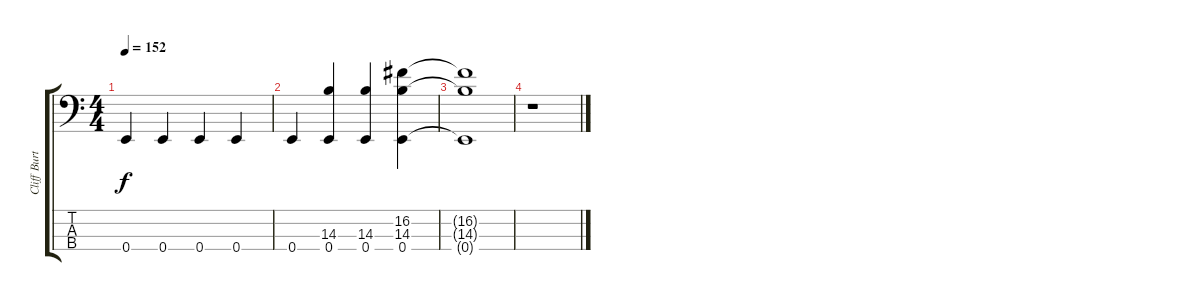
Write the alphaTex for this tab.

\track ("Cliff Burton" "Cliff Burt") {instrument electricbasspick}
\staff {score tabs}
\tuning (G2 D2 A1 E1) {hide}
\ts (4 4)
\tempo 152
\clef f4
\ks c
0.4.4{dy f} 0.4.4 0.4.4 0.4.4 |
0.4.4 (14.3 0.4).4 (14.3 0.4).4 (16.2 14.3 0.4).4 |
(16.2{t} 14.3{t} 0.4{t}).1 |
r.1
